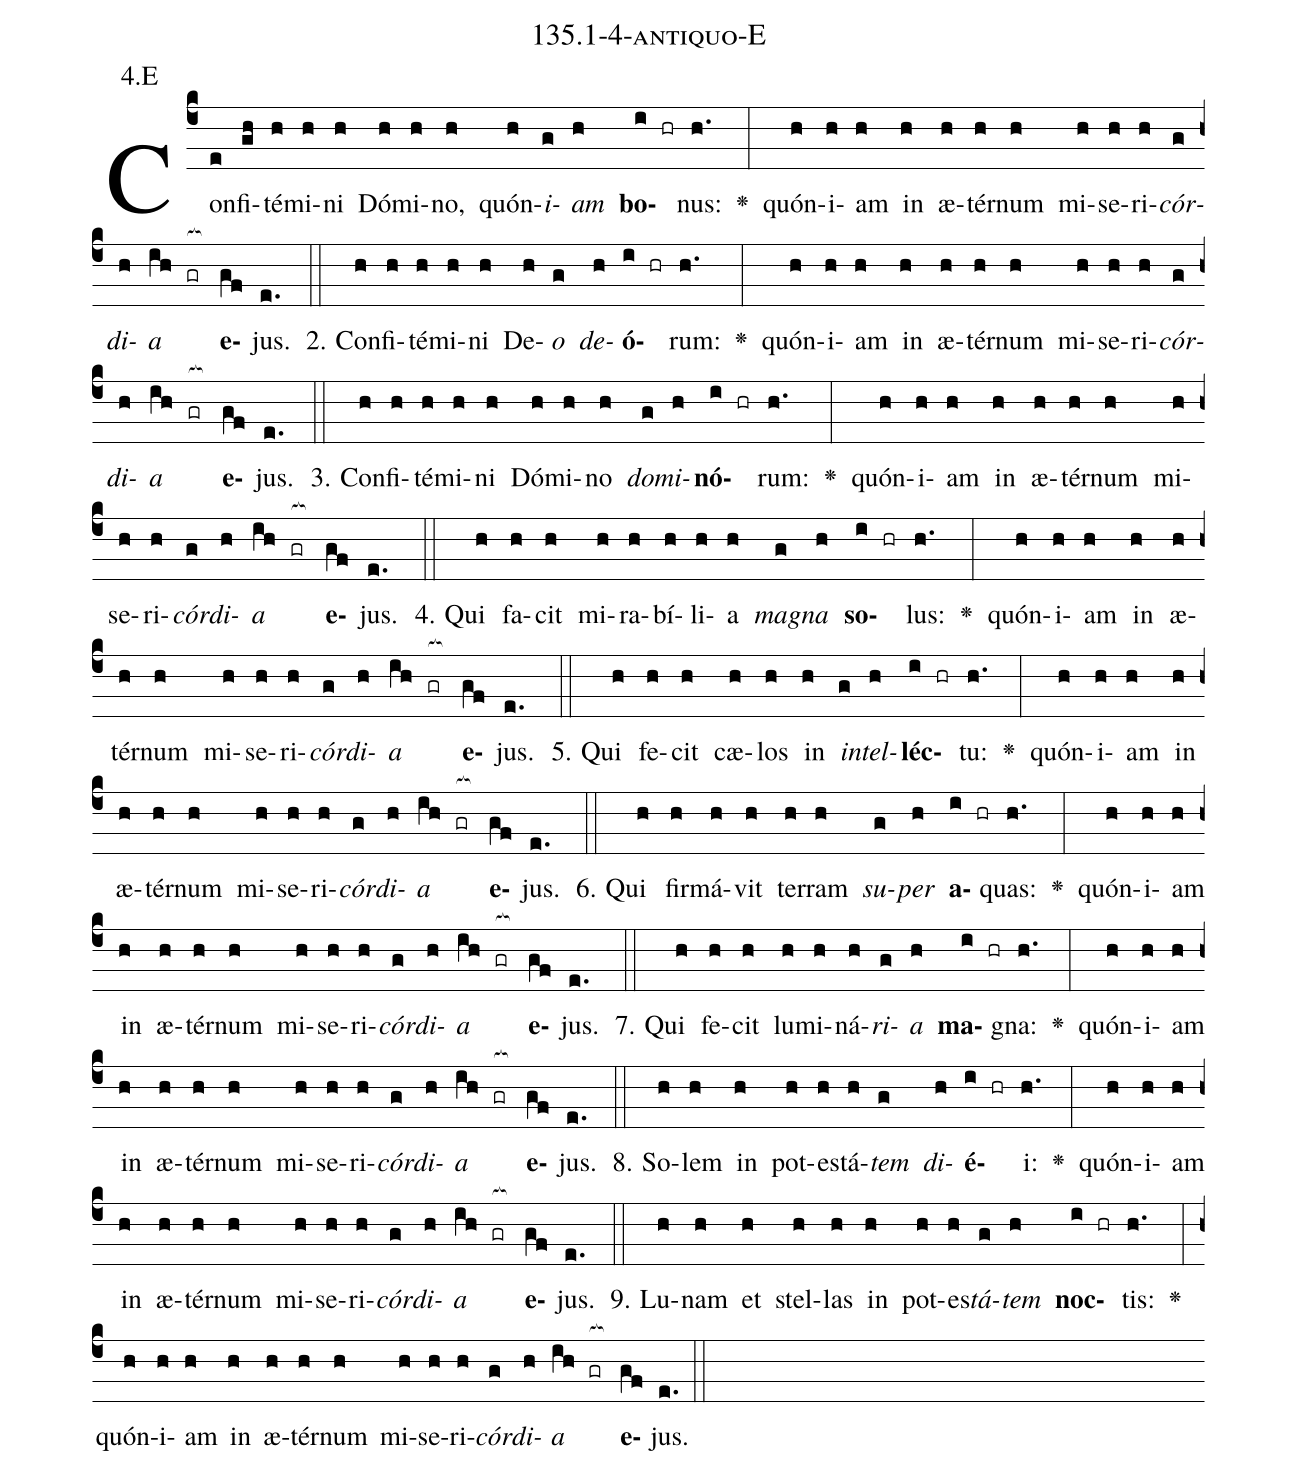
name: 135.1-4-antiquo-E;
annotation: 4.E;
%%
(c4)Con(e)fi(gh)té(h)mi(h)ni(h) Dó(h)mi(h)no,(h) quón(h)<i>i</i>(g)<i>am</i>(h) <b>bo</b>(i hr)nus:(h.) <v>\greheightstar</v>(:) quón(h)i(h)am(h) in(h) æ(h)tér(h)num(h) mi(h)se(h)ri(h)<i>cór</i>(g)<i>di</i>(h)<i>a</i>(ih gr[ocb:1{]) <b>e</b>(gf[ocb:0}])jus.(e.) (::)
2. Con(h)fi(h)té(h)mi(h)ni(h) De(h)<i>o</i>(g) <i>de</i>(h)<b>ó</b>(i hr)rum:(h.) <v>\greheightstar</v>(:) quón(h)i(h)am(h) in(h) æ(h)tér(h)num(h) mi(h)se(h)ri(h)<i>cór</i>(g)<i>di</i>(h)<i>a</i>(ih gr[ocb:1{]) <b>e</b>(gf[ocb:0}])jus.(e.) (::)
3. Con(h)fi(h)té(h)mi(h)ni(h) Dó(h)mi(h)no(h) <i>do</i>(g)<i>mi</i>(h)<b>nó</b>(i hr)rum:(h.) <v>\greheightstar</v>(:) quón(h)i(h)am(h) in(h) æ(h)tér(h)num(h) mi(h)se(h)ri(h)<i>cór</i>(g)<i>di</i>(h)<i>a</i>(ih gr[ocb:1{]) <b>e</b>(gf[ocb:0}])jus.(e.) (::)
4. Qui(h) fa(h)cit(h) mi(h)ra(h)bí(h)li(h)a(h) <i>ma</i>(g)<i>gna</i>(h) <b>so</b>(i hr)lus:(h.) <v>\greheightstar</v>(:) quón(h)i(h)am(h) in(h) æ(h)tér(h)num(h) mi(h)se(h)ri(h)<i>cór</i>(g)<i>di</i>(h)<i>a</i>(ih gr[ocb:1{]) <b>e</b>(gf[ocb:0}])jus.(e.) (::)
5. Qui(h) fe(h)cit(h) cæ(h)los(h) in(h) <i>in</i>(g)<i>tel</i>(h)<b>léc</b>(i hr)tu:(h.) <v>\greheightstar</v>(:) quón(h)i(h)am(h) in(h) æ(h)tér(h)num(h) mi(h)se(h)ri(h)<i>cór</i>(g)<i>di</i>(h)<i>a</i>(ih gr[ocb:1{]) <b>e</b>(gf[ocb:0}])jus.(e.) (::)
6. Qui(h) fir(h)má(h)vit(h) ter(h)ram(h) <i>su</i>(g)<i>per</i>(h) <b>a</b>(i hr)quas:(h.) <v>\greheightstar</v>(:) quón(h)i(h)am(h) in(h) æ(h)tér(h)num(h) mi(h)se(h)ri(h)<i>cór</i>(g)<i>di</i>(h)<i>a</i>(ih gr[ocb:1{]) <b>e</b>(gf[ocb:0}])jus.(e.) (::)
7. Qui(h) fe(h)cit(h) lu(h)mi(h)ná(h)<i>ri</i>(g)<i>a</i>(h) <b>ma</b>(i hr)gna:(h.) <v>\greheightstar</v>(:) quón(h)i(h)am(h) in(h) æ(h)tér(h)num(h) mi(h)se(h)ri(h)<i>cór</i>(g)<i>di</i>(h)<i>a</i>(ih gr[ocb:1{]) <b>e</b>(gf[ocb:0}])jus.(e.) (::)
8. So(h)lem(h) in(h) pot(h)es(h)tá(h)<i>tem</i>(g) <i>di</i>(h)<b>é</b>(i hr)i:(h.) <v>\greheightstar</v>(:) quón(h)i(h)am(h) in(h) æ(h)tér(h)num(h) mi(h)se(h)ri(h)<i>cór</i>(g)<i>di</i>(h)<i>a</i>(ih gr[ocb:1{]) <b>e</b>(gf[ocb:0}])jus.(e.) (::)
9. Lu(h)nam(h) et(h) stel(h)las(h) in(h) pot(h)es(h)<i>tá</i>(g)<i>tem</i>(h) <b>noc</b>(i hr)tis:(h.) <v>\greheightstar</v>(:) quón(h)i(h)am(h) in(h) æ(h)tér(h)num(h) mi(h)se(h)ri(h)<i>cór</i>(g)<i>di</i>(h)<i>a</i>(ih gr[ocb:1{]) <b>e</b>(gf[ocb:0}])jus.(e.) (::)
